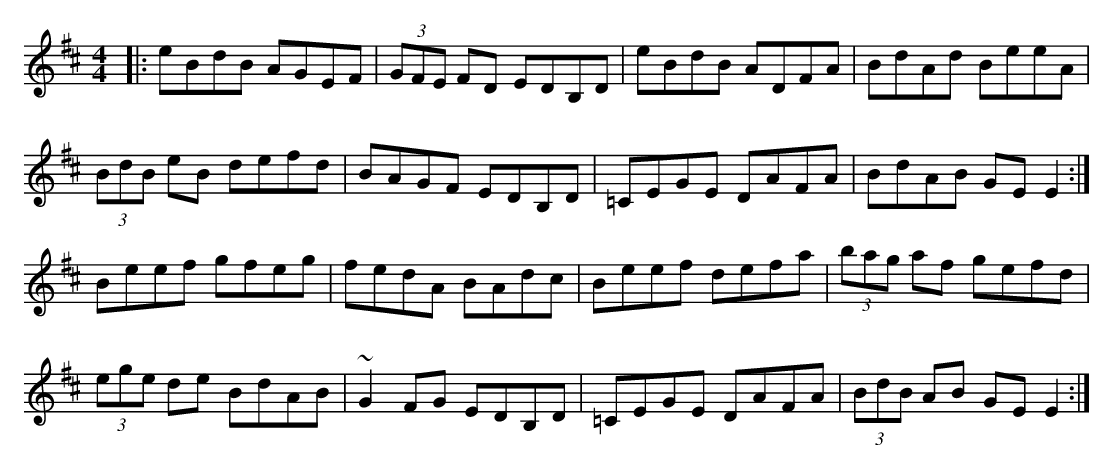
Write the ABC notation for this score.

X:1
M:4/4
K:Edor
|:eBdB AGEF|(3GFE FD EDB,D|eBdB ADFA|BdAd BeeA|
(3BdB eB defd|BAGF EDB,D|=CEGE DAFA|BdAB GEE2:|
Beef gfeg|fedA BAdc|Beef defa|(3bag af gefd|
(3ege de BdAB|~G2FG EDB,D|=CEGE DAFA|(3BdB AB GEE2:|
